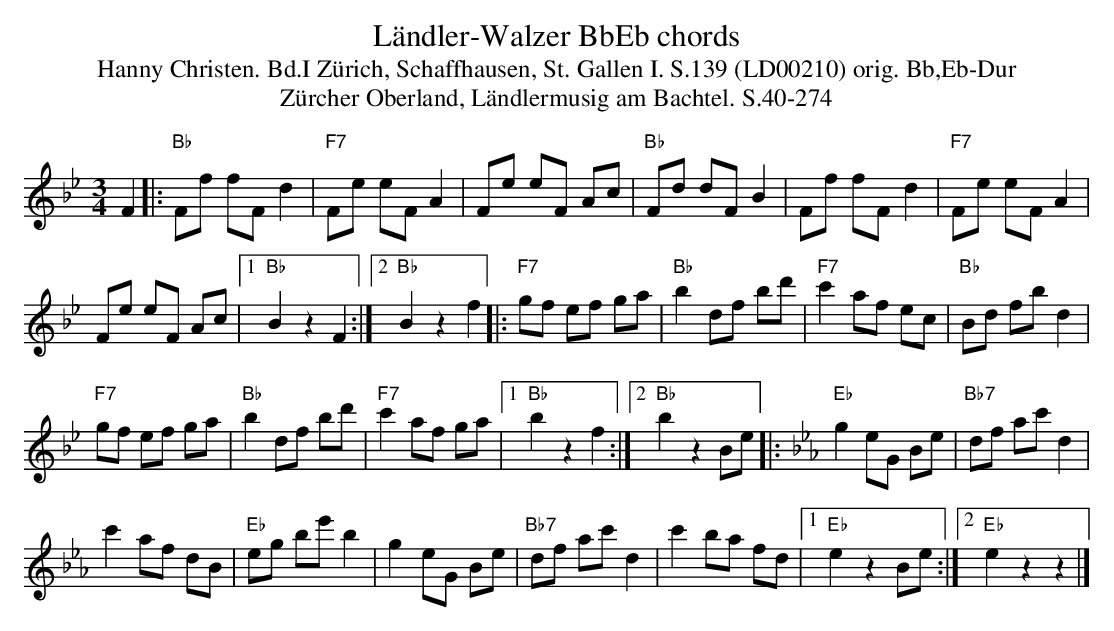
X:1
T: L\"andler-Walzer BbEb chords
T:Hanny Christen. Bd.I Zürich, Schaffhausen, St. Gallen I. S.139 (LD00210) orig. Bb,Eb-Dur
T: Z\"urcher Oberland, L\"andlermusig am Bachtel. S.40-274
M:3/4
L:1/8
K:Bb %%MIDI gchordon
F2 |: "Bb"Ff fFd2 | "F7"Fe eFA2 | Fe eF Ac | "Bb"Fd dFB2 | Ff fFd2 | "F7"Fe eFA2 |
Fe eF Ac |1 "Bb"B2z2F2 :|2 "Bb"B2z2f2 |: "F7"gf ef ga | "Bb"b2 df bd' | "F7"c'2af ec | "Bb"Bd fbd2 |
"F7"gf ef ga | "Bb"b2df bd' | "F7"c'2af ga |1 "Bb"b2z2f2 :|2 "Bb"b2z2Be |: [K:Eb] "Eb"g2eG Be | "Bb7"df ac'd2 |
c'2af dB | "Eb"eg be' b2 | g2eG Be | "Bb7"df ac'd2 | c'2ba fd |1 "Eb"e2z2Be :|2 "Eb"e2z2z2 |]
